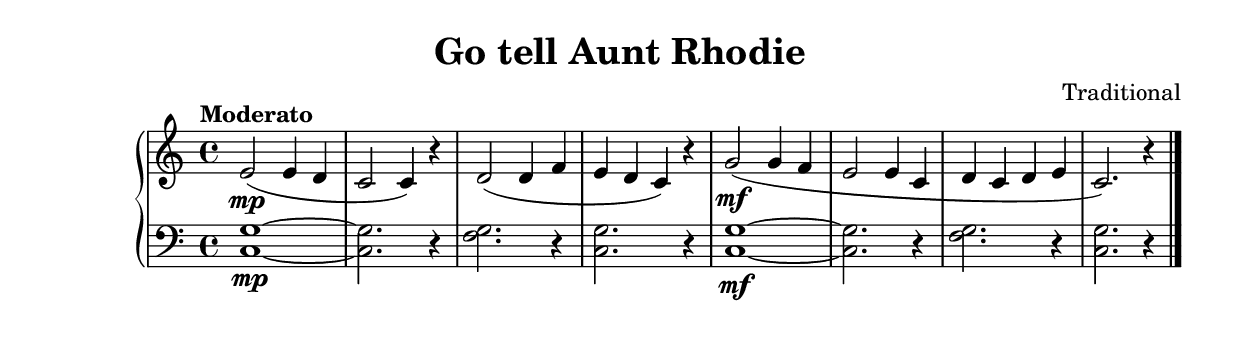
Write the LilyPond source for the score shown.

\version "2.15.40"

 \header {
  title = "Go tell Aunt Rhodie"
  composer = "Traditional"
}

\score {

 \new PianoStaff
 <<
 \new Staff = "up" {
   \clef treble
   \key c \major
   \time 4/4
   \tempo "Moderato" 4 = 91
      \set Score.tempoHideNote = ##t
   \relative c' { 
     e2(\mp e4 d4 c2 c4) r4 d2( d4 f4 e4 d4 c4) r4
     g'2(\mf g4 f4 e2 e4 c4 d4 c4 d4 e4 c2.) r4 
   }
   \bar "|."
 }

 \new Staff = "down" {
   \clef bass
   \key c \major
   \time 4/4
   \relative c' { 
     <g c,>1~\mp <g c,>2. r4 <g f>2. r4 <g c,>2. r4
     <g c,>1~\mf <g c,>2. r4 <g f>2. r4 <g c,>2. r4
   }
   \bar "|." \bar "|."
 }
>>

 \layout { }

 \midi { }

}
